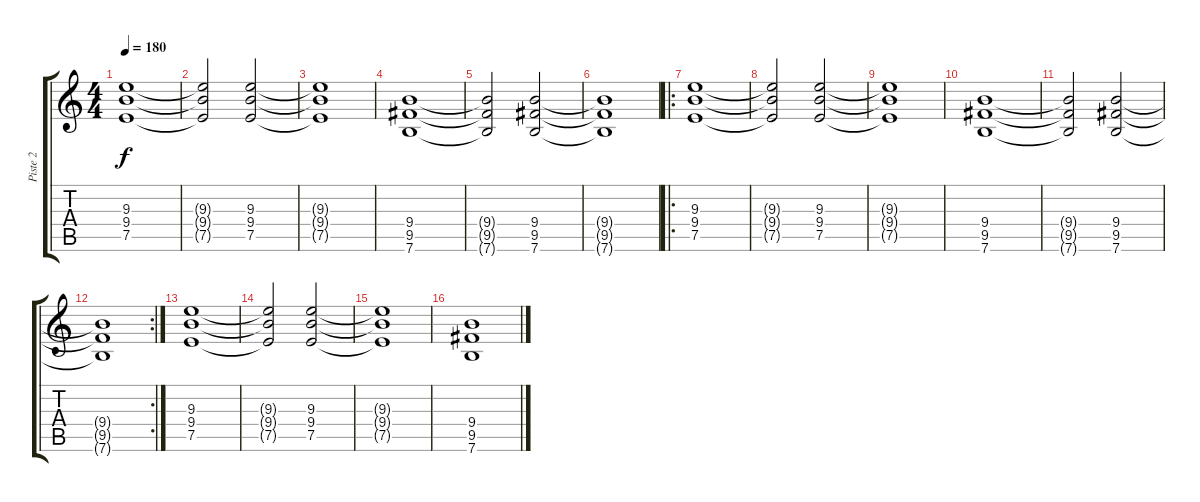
\track ("Piste 2" "Piste 2") {instrument distortionguitar}
\staff {score tabs}
\tuning (E4 B3 G3 D3 A2 E2) {hide}
\ts (4 4)
\tempo 180
\clef g2
\ks c
(9.3 9.4 7.5).1{dy f} |
(9.3{t} 9.4{t} 7.5{t}).2 (9.3 9.4 7.5).2 |
(9.3{t} 9.4{t} 7.5{t}).1 |
(9.4 9.5 7.6).1 |
(9.4{t} 9.5{t} 7.6{t}).2 (9.4 9.5 7.6).2 |
(9.4{t} 9.5{t} 7.6{t}).1 |
\ro
(9.3 9.4 7.5).1 |
(9.3{t} 9.4{t} 7.5{t}).2 (9.3 9.4 7.5).2 |
(9.3{t} 9.4{t} 7.5{t}).1 |
(9.4 9.5 7.6).1 |
(9.4{t} 9.5{t} 7.6{t}).2 (9.4 9.5 7.6).2 |
\rc 2
(9.4{t} 9.5{t} 7.6{t}).1 |
(9.3 9.4 7.5).1 |
(9.3{t} 9.4{t} 7.5{t}).2 (9.3 9.4 7.5).2 |
(9.3{t} 9.4{t} 7.5{t}).1 |
(9.4 9.5 7.6).1
